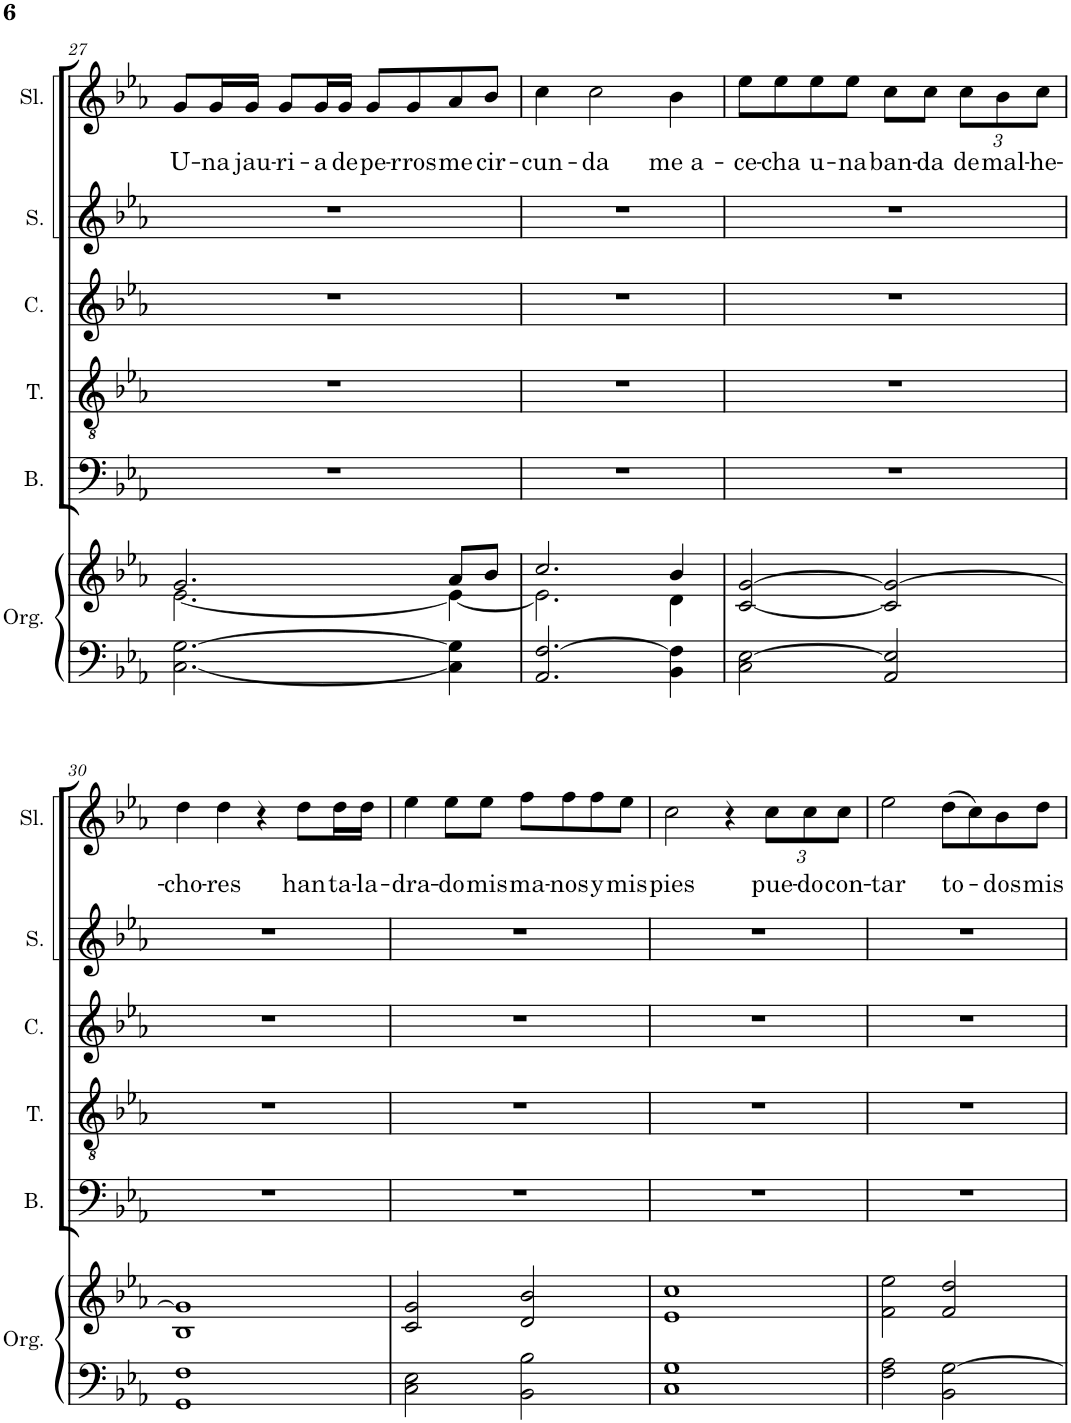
**kern	**kern	**kern	**kern	**kern	**kern	**kern	**text
*part6	*part6	*part5	*part4	*part3	*part2	*part1	*part1
*staff7	*staff6	*staff5	*staff4	*staff3	*staff2	*staff1	*staff1
*I"Órgano	*	*I"Bajo	*I"Tenor	*I"Contralto	*I"Soprano	*I"Solista	*
*	*	*I'B.	*I'T.	*I'C.	*I'S.	*I'Sl.	*
!!LO:PB:g=z
*clefF4	*clefG2	*clefF4	*clefGv2	*clefG2	*clefG2	*clefG2	*
*k[b-e-a-]	*k[b-e-a-]	*k[b-e-a-]	*k[b-e-a-]	*k[b-e-a-]	*k[b-e-a-]	*k[b-e-a-]	*
*M4/4	*M4/4	*M4/4	*M4/4	*M4/4	*M4/4	*M4/4	*
=27	=27	=27	=27	=27	=27	=27	=27
*	*^	*	*	*	*	*	*
!	!	!	!	!	!	!	!	!LO:LY:b
[2.C\ [2.G\	2.g/	[2.e-\	1r	1r	1r	1r	8g/L	U-
!	!	!	!	!	!	!	!	!LO:LY:b
.	.	.	.	.	.	.	16g/L	-na
!	!	!	!	!	!	!	!	!LO:LY:b
.	.	.	.	.	.	.	16g/JJ	jau-
!	!	!	!	!	!	!	!	!LO:LY:b
.	.	.	.	.	.	.	8g/L	-ri-
!	!	!	!	!	!	!	!	!LO:LY:b
.	.	.	.	.	.	.	16g/L	-a
!	!	!	!	!	!	!	!	!LO:LY:b
.	.	.	.	.	.	.	16g/JJ	de
!	!	!	!	!	!	!	!	!LO:LY:b
.	.	.	.	.	.	.	8g/L	pe-
!	!	!	!	!	!	!	!	!LO:LY:b
.	.	.	.	.	.	.	8g/	-rros
!	!	!	!	!	!	!	!	!LO:LY:b
4C\] 4G\]	8a-/L	4e-\_	.	.	.	.	8a-/	me
!	!	!	!	!	!	!	!	!LO:LY:b
.	8b-/J	.	.	.	.	.	8b-/J	cir-
=28	=28	=28	=28	=28	=28	=28	=28	=28
!	!	!	!	!	!	!	!	!LO:LY:b
2.AA-/ [2.F/	2.cc/	2.e-\]	1r	1r	1r	1r	4cc\	-cun-
!	!	!	!	!	!	!	!	!LO:LY:b
.	.	.	.	.	.	.	2cc\	-da
!	!	!	!	!	!	!	!	!LO:LY:b
4BB-\ 4F\]	4b-/	4d\	.	.	.	.	4b-\	me a-
=29	=29	=29	=29	=29	=29	=29	=29	=29
!	!	!	!	!	!	!	!	!LO:LY:b
*	*v	*v	*	*	*	*	*	*
2C\ [2E-\	[2c/ [2g/	1r	1r	1r	1r	8ee-\L	-ce-
!	!	!	!	!	!	!	!LO:LY:b
.	.	.	.	.	.	8ee-\	-cha
!	!	!	!	!	!	!	!LO:LY:b
.	.	.	.	.	.	8ee-\	u-
!	!	!	!	!	!	!	!LO:LY:b
.	.	.	.	.	.	8ee-\J	-na
!	!	!	!	!	!	!	!LO:LY:b
2AA-/ 2E-/]	2c/] 2g/_	.	.	.	.	8cc\L	ban-
!	!	!	!	!	!	!	!LO:LY:b
.	.	.	.	.	.	8cc\J	-da
*	*	*	*	*	*	*Xbrackettup	*
!	!	!	!	!	!	!	!LO:LY:b
.	.	.	.	.	.	12cc\L	de
!	!	!	!	!	!	!	!LO:LY:b
.	.	.	.	.	.	12b-\	mal-
!	!	!	!	!	!	!	!LO:LY:b
.	.	.	.	.	.	12cc\J	-he-
!!LO:LB:g=z
=30	=30	=30	=30	=30	=30	=30	=30
!	!	!	!	!	!	!	!LO:LY:b
1GG 1F	1B- 1g]	1r	1r	1r	1r	4dd\	-cho-
!	!	!	!	!	!	!	!LO:LY:b
.	.	.	.	.	.	4dd\	-res
.	.	.	.	.	.	4r	.
!	!	!	!	!	!	!	!LO:LY:b
.	.	.	.	.	.	8dd\L	han
!	!	!	!	!	!	!	!LO:LY:b
.	.	.	.	.	.	16dd\L	ta-
!	!	!	!	!	!	!	!LO:LY:b
.	.	.	.	.	.	16dd\JJ	-la-
=31	=31	=31	=31	=31	=31	=31	=31
!	!	!	!	!	!	!	!LO:LY:b
2C\ 2E-\	2c/ 2g/	1r	1r	1r	1r	4ee-\	-dra-
!	!	!	!	!	!	!	!LO:LY:b
.	.	.	.	.	.	8ee-\L	-do
!	!	!	!	!	!	!	!LO:LY:b
.	.	.	.	.	.	8ee-\J	mis
!	!	!	!	!	!	!	!LO:LY:b
2BB-\ 2B-\	2d/ 2b-/	.	.	.	.	8ff\L	ma-
!	!	!	!	!	!	!	!LO:LY:b
.	.	.	.	.	.	8ff\	-nos
!	!	!	!	!	!	!	!LO:LY:b
.	.	.	.	.	.	8ff\	y
!	!	!	!	!	!	!	!LO:LY:b
.	.	.	.	.	.	8ee-\J	mis
=32	=32	=32	=32	=32	=32	=32	=32
!	!	!	!	!	!	!	!LO:LY:b
1C 1G	1e- 1cc	1r	1r	1r	1r	2cc\	pies
.	.	.	.	.	.	4r	.
!	!	!	!	!	!	!	!LO:LY:b
.	.	.	.	.	.	12cc\L	pue-
!	!	!	!	!	!	!	!LO:LY:b
.	.	.	.	.	.	12cc\	-do
!	!	!	!	!	!	!	!LO:LY:b
.	.	.	.	.	.	12cc\J	con-
=33	=33	=33	=33	=33	=33	=33	=33
!	!	!	!	!	!	!	!LO:LY:b
2F\ 2A-\	2f\ 2ee-\	1r	1r	1r	1r	2ee-\	-tar
!	!	!	!	!	!	!	!LO:LY:b
2BB-\ [2G\	2f/ 2dd/	.	.	.	.	(8dd\L	to-
.	.	.	.	.	.	8cc\)	.
!	!	!	!	!	!	!	!LO:LY:b
.	.	.	.	.	.	8b-\	-dos
!	!	!	!	!	!	!	!LO:LY:b
.	.	.	.	.	.	8dd\J	mis
=	=	=	=	=	=	=	=
*-	*-	*-	*-	*-	*-	*-	*-
